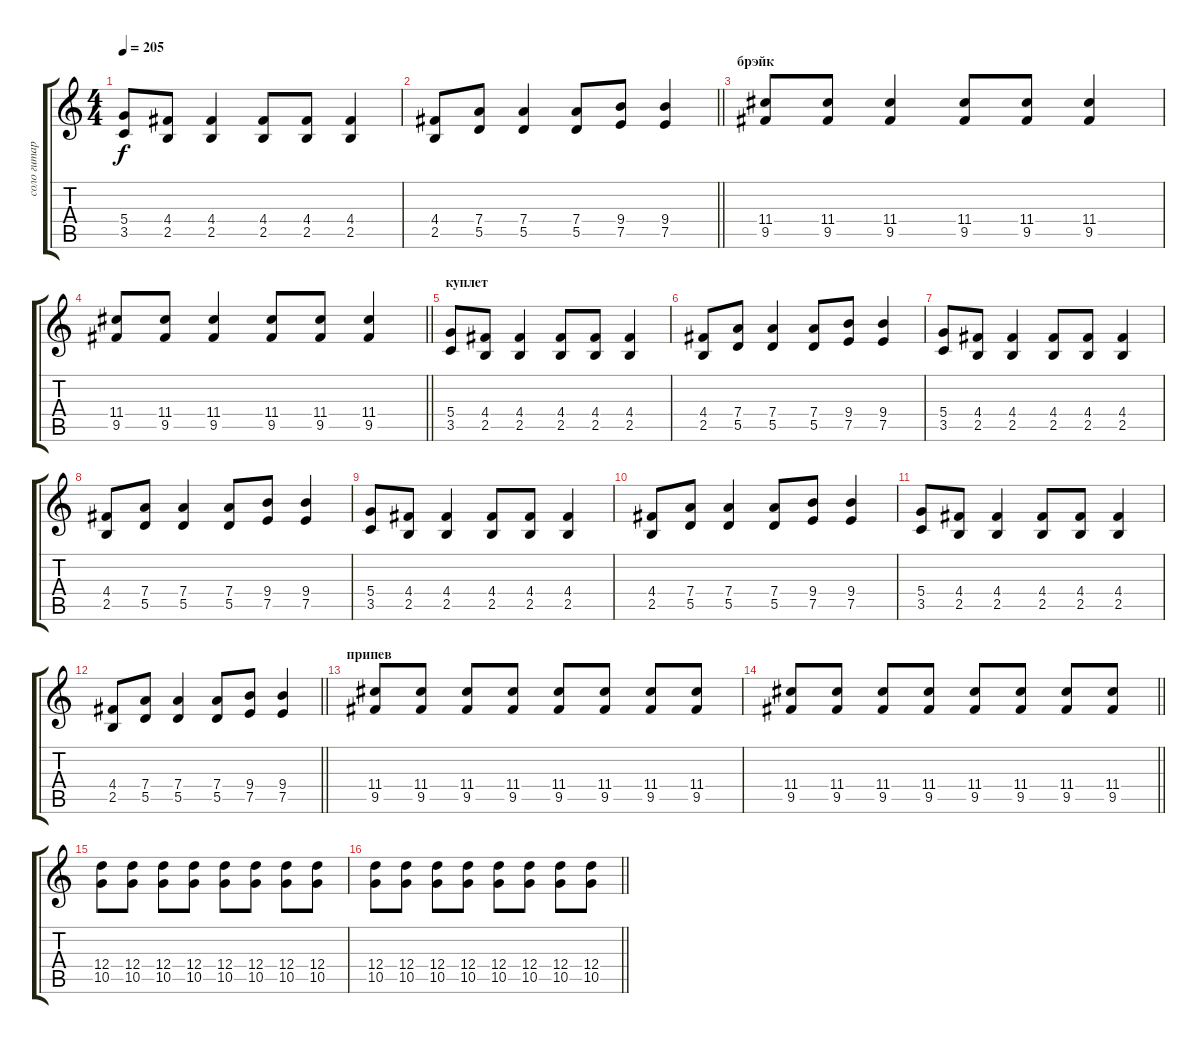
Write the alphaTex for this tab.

\track ("соло гитара" "соло гитар") {instrument distortionguitar}
\staff {score tabs}
\tuning (E4 B3 G3 D3 A2 E2) {hide}
\ts (4 4)
\tempo 205
\clef g2
\ks c
(5.4 3.5).8{dy f} (4.4 2.5).8 (4.4 2.5).4 (4.4 2.5).8 (4.4 2.5).8 (4.4 2.5).4 |
\barLineRight lightlight
(4.4 2.5).8 (7.4 5.5).8 (7.4 5.5).4 (7.4 5.5).8 (9.4 7.5).8 (9.4 7.5).4 |
\section ("" "брэйк")
(11.4 9.5).8 (11.4 9.5).8 (11.4 9.5).4 (11.4 9.5).8 (11.4 9.5).8 (11.4 9.5).4 |
\barLineRight lightlight
(11.4 9.5).8 (11.4 9.5).8 (11.4 9.5).4 (11.4 9.5).8 (11.4 9.5).8 (11.4 9.5).4 |
\section ("" "куплет")
(5.4 3.5).8 (4.4 2.5).8 (4.4 2.5).4 (4.4 2.5).8 (4.4 2.5).8 (4.4 2.5).4 |
(4.4 2.5).8 (7.4 5.5).8 (7.4 5.5).4 (7.4 5.5).8 (9.4 7.5).8 (9.4 7.5).4 |
(5.4 3.5).8 (4.4 2.5).8 (4.4 2.5).4 (4.4 2.5).8 (4.4 2.5).8 (4.4 2.5).4 |
(4.4 2.5).8 (7.4 5.5).8 (7.4 5.5).4 (7.4 5.5).8 (9.4 7.5).8 (9.4 7.5).4 |
(5.4 3.5).8 (4.4 2.5).8 (4.4 2.5).4 (4.4 2.5).8 (4.4 2.5).8 (4.4 2.5).4 |
(4.4 2.5).8 (7.4 5.5).8 (7.4 5.5).4 (7.4 5.5).8 (9.4 7.5).8 (9.4 7.5).4 |
(5.4 3.5).8 (4.4 2.5).8 (4.4 2.5).4 (4.4 2.5).8 (4.4 2.5).8 (4.4 2.5).4 |
\barLineRight lightlight
(4.4 2.5).8 (7.4 5.5).8 (7.4 5.5).4 (7.4 5.5).8 (9.4 7.5).8 (9.4 7.5).4 |
\section ("" "припев")
(11.4 9.5).8 (11.4 9.5).8 (11.4 9.5).8 (11.4 9.5).8 (11.4 9.5).8 (11.4 9.5).8 (11.4 9.5).8 (11.4 9.5).8 |
\barLineRight lightlight
(11.4 9.5).8 (11.4 9.5).8 (11.4 9.5).8 (11.4 9.5).8 (11.4 9.5).8 (11.4 9.5).8 (11.4 9.5).8 (11.4 9.5).8 |
(12.4 10.5).8 (12.4 10.5).8 (12.4 10.5).8 (12.4 10.5).8 (12.4 10.5).8 (12.4 10.5).8 (12.4 10.5).8 (12.4 10.5).8 |
\barLineRight lightlight
(12.4 10.5).8 (12.4 10.5).8 (12.4 10.5).8 (12.4 10.5).8 (12.4 10.5).8 (12.4 10.5).8 (12.4 10.5).8 (12.4 10.5).8
